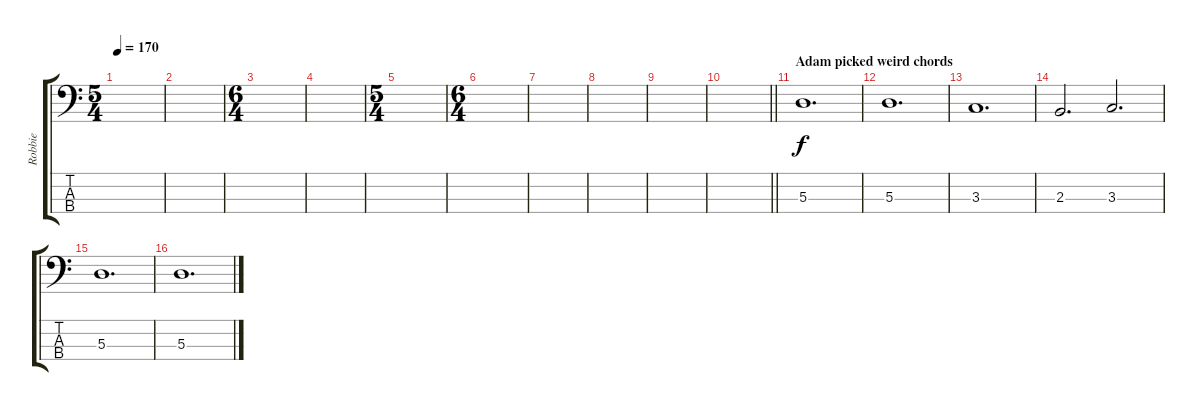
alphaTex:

\track ("Robbie" "Robbie") {instrument electricbassfinger}
\staff {score tabs}
\tuning (G2 D2 A1 D1) {hide}
\ts (5 4)
\tempo 170
\clef f4
\ks c
|
|
\ts (6 4)
|
|
\ts (5 4)
|
\ts (6 4)
|
|
|
|
\barLineRight lightlight
|
\section ("" "Adam picked weird chords")
5.3.1{d} |
5.3.1{d} |
3.3.1{d} |
2.3.2{d} 3.3.2{d} |
5.3.1{d} |
5.3.1{d}
